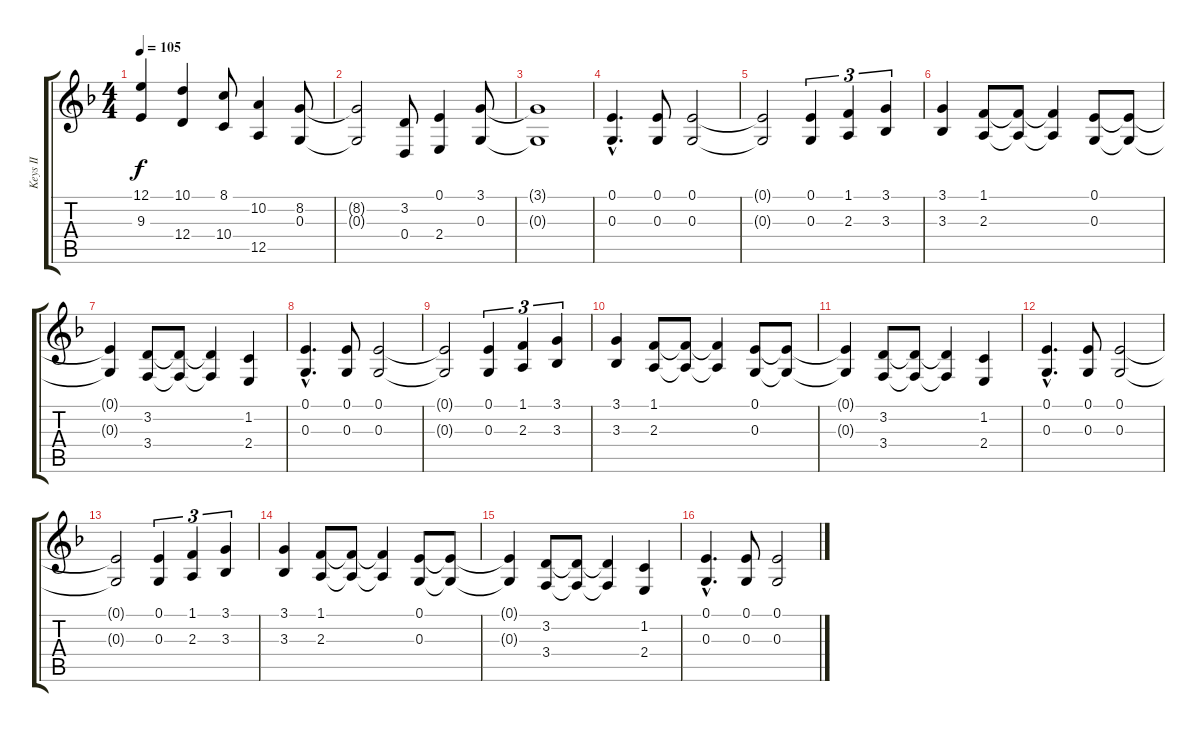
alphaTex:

\track ("Keys II" "Keys II") {instrument brightacousticpiano}
\staff {score tabs}
\tuning (E4 B3 G3 D3 A2 E2) {hide}
\ts (4 4)
\tempo 105
\clef g2
\ks f
(12.1 9.3).4{dy f} (10.1 12.4).4 (8.1 10.4).8 (10.2 12.5).4 (8.2 0.3).8 |
(8.2{t} 0.3{t}).2 (3.2 0.4).8 (0.1 2.4).4 (3.1 0.3).8 |
(3.1{t} 0.3{t}).1 |
(0.1{hac} 0.3{hac}).4{d} (0.1 0.3).8 (0.1 0.3).2 |
(0.1{t} 0.3{t}).2 (0.1 0.3).4{tu (3 2)} (1.1 2.3).4{tu (3 2)} (3.1 3.3).4{tu (3 2)} |
(3.1 3.3).4 (1.1 2.3).8 (1.1{t} 2.3{t}).8 (1.1{t} 2.3{t}).4 (0.1 0.3).8 (0.1{t} 0.3{t}).8 |
(0.1{t} 0.3{t}).4 (3.2 3.4).8 (3.2{t} 3.4{t}).8 (3.2{t} 3.4{t}).4 (1.2 2.4).4 |
(0.1{hac} 0.3{hac}).4{d} (0.1 0.3).8 (0.1 0.3).2 |
(0.1{t} 0.3{t}).2 (0.1 0.3).4{tu (3 2)} (1.1 2.3).4{tu (3 2)} (3.1 3.3).4{tu (3 2)} |
(3.1 3.3).4 (1.1 2.3).8 (1.1{t} 2.3{t}).8 (1.1{t} 2.3{t}).4 (0.1 0.3).8 (0.1{t} 0.3{t}).8 |
(0.1{t} 0.3{t}).4 (3.2 3.4).8 (3.2{t} 3.4{t}).8 (3.2{t} 3.4{t}).4 (1.2 2.4).4 |
(0.1{hac} 0.3{hac}).4{d} (0.1 0.3).8 (0.1 0.3).2 |
(0.1{t} 0.3{t}).2 (0.1 0.3).4{tu (3 2)} (1.1 2.3).4{tu (3 2)} (3.1 3.3).4{tu (3 2)} |
(3.1 3.3).4 (1.1 2.3).8 (1.1{t} 2.3{t}).8 (1.1{t} 2.3{t}).4 (0.1 0.3).8 (0.1{t} 0.3{t}).8 |
(0.1{t} 0.3{t}).4 (3.2 3.4).8 (3.2{t} 3.4{t}).8 (3.2{t} 3.4{t}).4 (1.2 2.4).4 |
(0.1{hac} 0.3{hac}).4{d} (0.1 0.3).8 (0.1 0.3).2
